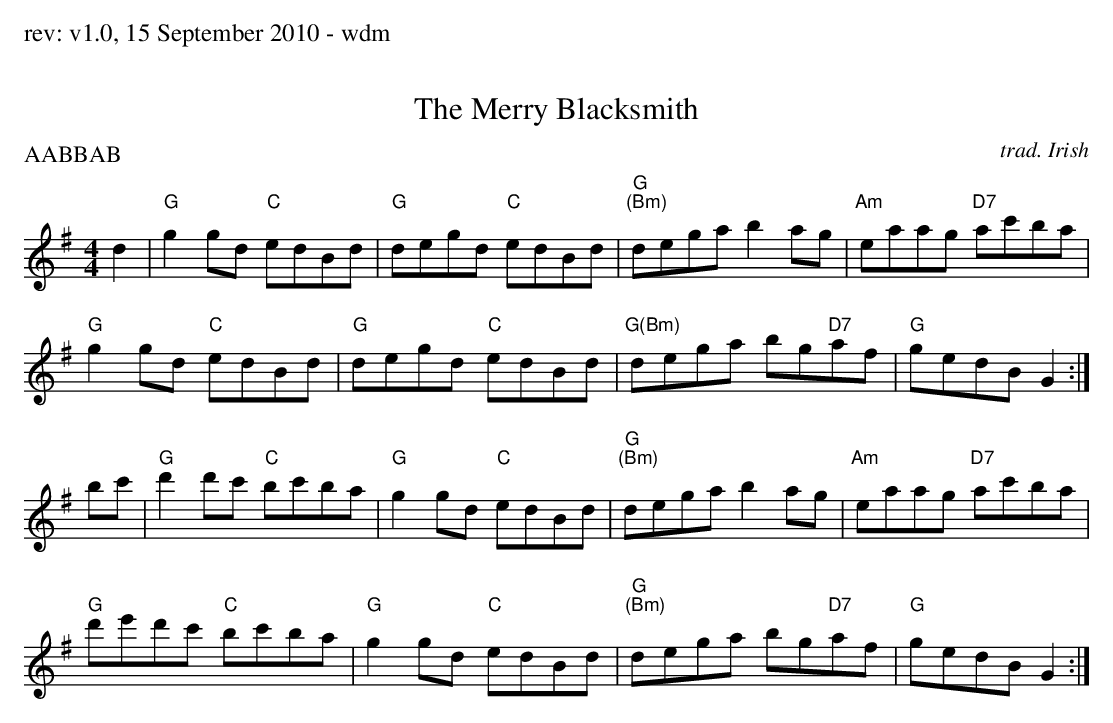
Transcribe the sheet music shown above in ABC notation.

X:1
T:Merry Blacksmith, The
O:trad. Irish
L:1/8
M:4/4
P:AABBAB
K:G             %transposed from D
d2 | "G"g2gd "C"edBd | "G"degd "C"edBd | "G""(Bm)"dega b2ag|"Am"eaag "D7"ac'ba|
"G"g2gd "C"edBd | "G"degd "C"edBd | "G(Bm)"dega bg"D7"af | "G"gedB G2 :|
bc' | "G"d'2d'c' "C"bc'ba | "G"g2gd "C"edBd | "G""(Bm)"dega b2ag | "Am"eaag "D7"ac'ba|
"G"d'e'd'c' "C"bc'ba | "G"g2gd "C"edBd | "G""(Bm)"dega bg"D7"af | "G"gedB G2 :|
